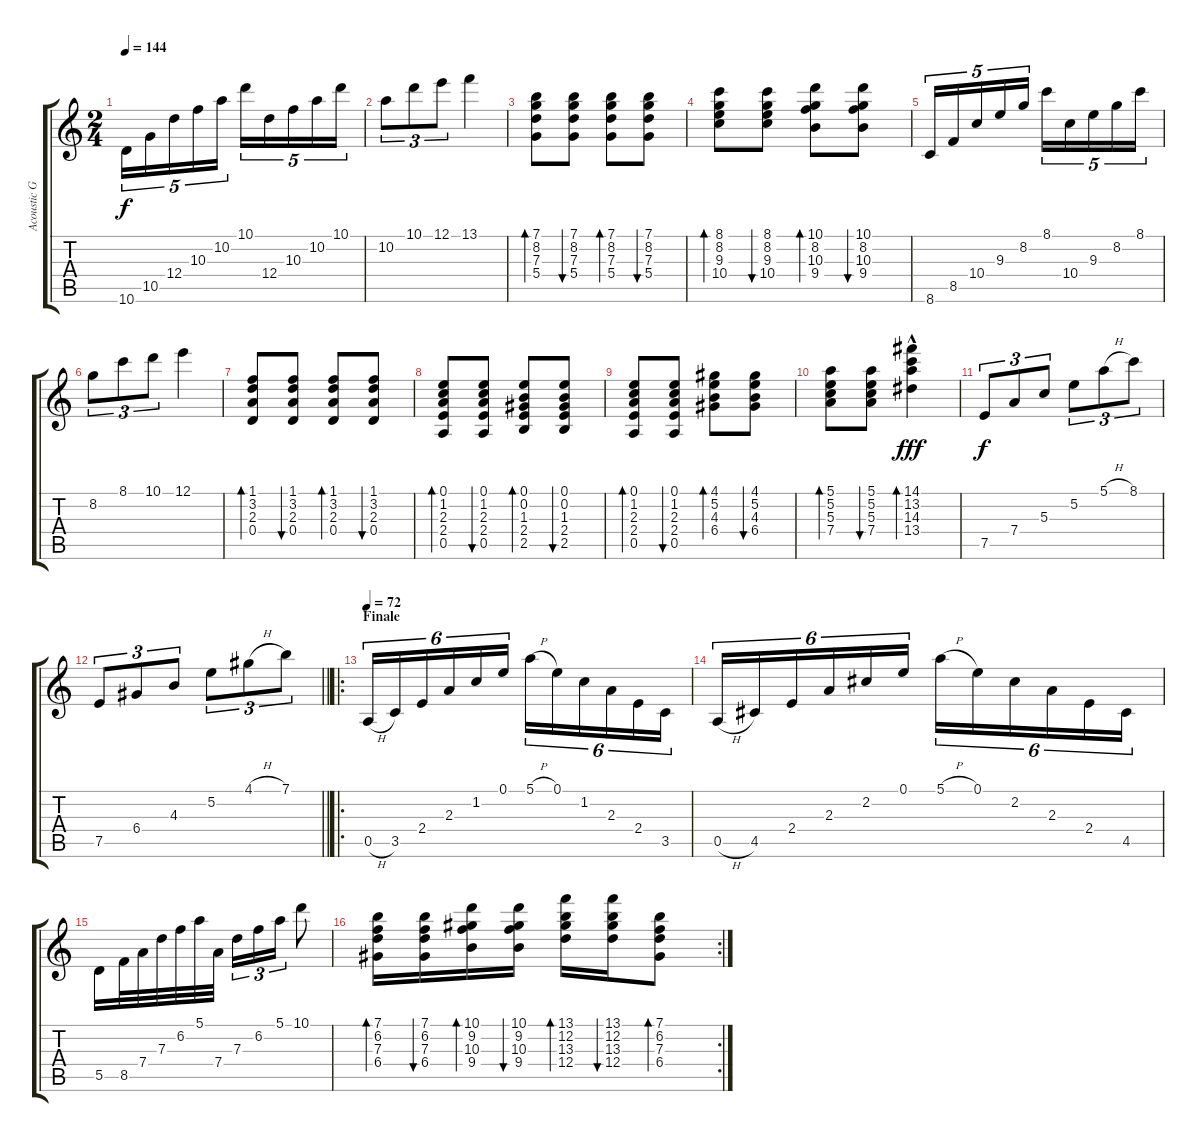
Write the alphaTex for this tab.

\track ("Acoustic Guitar" "Acoustic G") {instrument acousticguitarnylon}
\staff {score tabs}
\tuning (E4 B3 G3 D3 A2 E2) {hide}
\ts (2 4)
\tempo 144
\clef g2
\ks c
10.6.16{tu (5 4) dy f} 10.5.16{tu (5 4)} 12.4.16{tu (5 4)} 10.3.16{tu (5 4)} 10.2.16{tu (5 4)} 10.1.16{tu (5 4)} 12.4.16{tu (5 4)} 10.3.16{tu (5 4)} 10.2.16{tu (5 4)} 10.1.16{tu (5 4)} |
10.2.8{tu (3 2)} 10.1.8{tu (3 2)} 12.1.8{tu (3 2)} 13.1.4 |
(7.1 8.2 7.3 5.4).8{bd 240} (7.1 8.2 7.3 5.4).8{bu 240} (7.1 8.2 7.3 5.4).8{bd 240} (7.1 8.2 7.3 5.4).8{bu 240} |
(8.1 8.2 9.3 10.4).8{bd 240} (8.1 8.2 9.3 10.4).8{bu 240} (10.1 8.2 10.3 9.4).8{bd 240} (10.1 8.2 10.3 9.4).8{bu 240} |
8.6.16{tu (5 4)} 8.5.16{tu (5 4)} 10.4.16{tu (5 4)} 9.3.16{tu (5 4)} 8.2.16{tu (5 4)} 8.1.16{tu (5 4)} 10.4.16{tu (5 4)} 9.3.16{tu (5 4)} 8.2.16{tu (5 4)} 8.1.16{tu (5 4)} |
8.2.8{tu (3 2)} 8.1.8{tu (3 2)} 10.1.8{tu (3 2)} 12.1.4 |
(1.1 3.2 2.3 0.4).8{bd 240} (1.1 3.2 2.3 0.4).8{bu 240} (1.1 3.2 2.3 0.4).8{bd 240} (1.1 3.2 2.3 0.4).8{bu 240} |
(0.1 1.2 2.3 2.4 0.5).8{bd 240} (0.1 1.2 2.3 2.4 0.5).8{bu 240} (0.1 0.2 1.3 2.4 2.5).8{bd 240} (0.1 0.2 1.3 2.4 2.5).8{bu 240} |
(0.1 1.2 2.3 2.4 0.5).8{bd 240} (0.1 1.2 2.3 2.4 0.5).8{bu 240} (4.1 5.2 4.3 6.4).8{bd 240} (4.1 5.2 4.3 6.4).8{bu 240} |
(5.1 5.2 5.3 7.4).8{bd 240} (5.1 5.2 5.3 7.4).8{bu 240} (14.1{hac} 13.2{hac} 14.3{hac} 13.4{hac}).4{bd 120 dy fff} |
7.5.8{tu (3 2) dy f} 7.4.8{tu (3 2)} 5.3.8{tu (3 2)} 5.2.8{tu (3 2)} 5.1{h}.8{tu (3 2)} 8.1.8{tu (3 2)} |
\barLineRight lightlight
7.5.8{tu (3 2)} 6.4.8{tu (3 2)} 4.3.8{tu (3 2)} 5.2.8{tu (3 2)} 4.1{h}.8{tu (3 2)} 7.1.8{tu (3 2)} |
\ro
\section ("" "Finale")
\tempo 72
0.5{h}.16{tu (6 4)} 3.5.16{tu (6 4)} 2.4.16{tu (6 4)} 2.3.16{tu (6 4)} 1.2.16{tu (6 4)} 0.1.16{tu (6 4)} 5.1{h}.16{tu (6 4)} 0.1.16{tu (6 4)} 1.2.16{tu (6 4)} 2.3.16{tu (6 4)} 2.4.16{tu (6 4)} 3.5.16{tu (6 4)} |
0.5{h}.16{tu (6 4)} 4.5.16{tu (6 4)} 2.4.16{tu (6 4)} 2.3.16{tu (6 4)} 2.2.16{tu (6 4)} 0.1.16{tu (6 4)} 5.1{h}.16{tu (6 4)} 0.1.16{tu (6 4)} 2.2.16{tu (6 4)} 2.3.16{tu (6 4)} 2.4.16{tu (6 4)} 4.5.16{tu (6 4)} |
5.5.16 8.5.32 7.4.32 7.3.32 6.2.32 5.1.32 7.4.32 7.3.16{tu (3 2)} 6.2.16{tu (3 2)} 5.1.16{tu (3 2)} 10.1.8 |
\rc 2
(7.1 6.2 7.3 6.4).16{bd 120} (7.1 6.2 7.3 6.4).16{bu 120} (10.1 9.2 10.3 9.4).16{bd 120} (10.1 9.2 10.3 9.4).16{bu 120} (13.1 12.2 13.3 12.4).16{bd 120} (13.1 12.2 13.3 12.4).16{bu 120} (7.1 6.2 7.3 6.4).8{bd 120}
